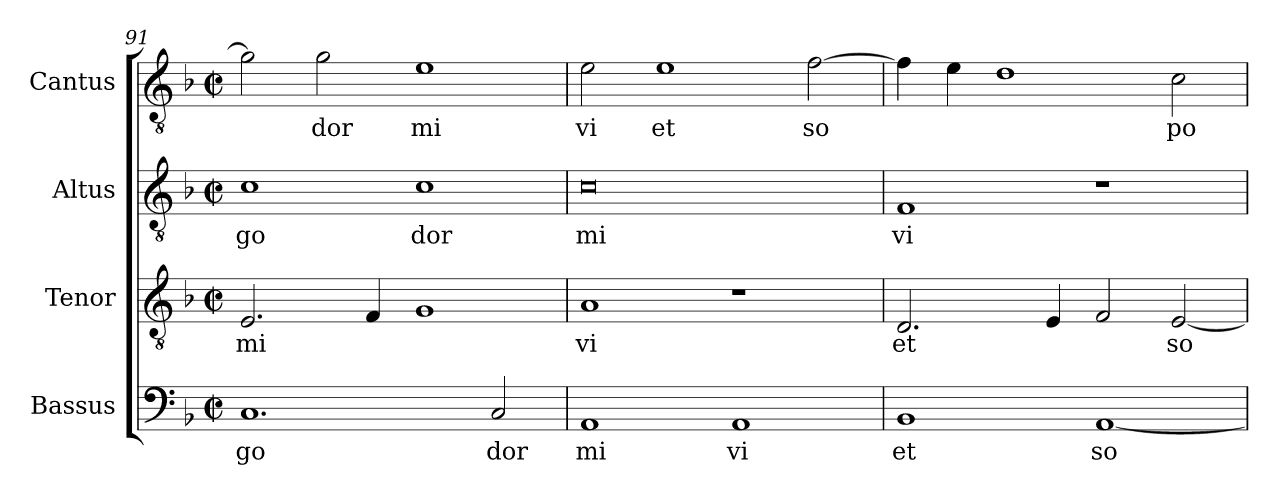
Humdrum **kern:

**kern	**text	**kern	**text	**kern	**text	**kern	**text
*part4	*part4	*part3	*part3	*part2	*part2	*part1	*part1
*staff4	*staff4	*staff3	*staff3	*staff2	*staff2	*staff1	*staff1
*I"Bassus	*	*I"Tenor	*	*I"Altus	*	*I"Cantus	*
*clefF4	*	*clefGv2	*	*clefGv2	*	*clefGv2	*
*k[b-]	*	*k[b-]	*	*k[b-]	*	*k[b-]	*
*F:	*	*F:	*	*F:	*	*F:	*
*M2/2	*	*M2/2	*	*M2/2	*	*M2/2	*
*met(c|)	*	*met(c|)	*	*met(c|)	*	*met(c|)	*
=91	=91	=91	=91	=91	=91	=91	=91
!	!LO:LY:b:cj	!	!LO:LY:b:cj	!	!LO:LY:b:cj	!	!LO:LY:b:cj
1.C	go	2.E/	mi	1c	go	2g\]	.
!	!	!	!	!	!	!	!LO:LY:b:cj
.	.	.	.	.	.	2g\	dor
!	!	!	!LO:LY:b:cj	!	!	!	!
.	.	4F/	.	.	.	.	.
!	!	!	!LO:LY:b:cj	!	!LO:LY:b:cj	!	!LO:LY:b:cj
.	.	1G	.	1c	dor	1e	mi
!	!LO:LY:b:cj	!	!	!	!	!	!
2C/	dor	.	.	.	.	.	.
=92	=92	=92	=92	=92	=92	=92	=92
!	!LO:LY:b:cj	!	!LO:LY:b:cj	!	!LO:LY:b:cj	!	!LO:LY:b:cj
1AA	mi	1A	vi	0c	mi	2e\	vi
!	!	!	!	!	!	!	!LO:LY:b:cj
.	.	.	.	.	.	1e	et
!	!LO:LY:b:cj	!	!	!	!	!	!
1AA	vi	1r	.	.	.	.	.
!	!	!	!	!	!	!	!LO:LY:b:cj
.	.	.	.	.	.	[>2f\	so
=93	=93	=93	=93	=93	=93	=93	=93
!	!LO:LY:b:cj	!	!LO:LY:b:cj	!	!LO:LY:b:cj	!	!LO:LY:b:cj
1BB-	et	2.D/	et	1F	vi	4f\]	.
!	!	!	!	!	!	!	!LO:LY:b:cj
.	.	.	.	.	.	4e\	.
!	!	!	!	!	!	!	!LO:LY:b:cj
.	.	.	.	.	.	1d	.
!	!	!	!LO:LY:b:cj	!	!	!	!
.	.	4E/	.	.	.	.	.
!	!LO:LY:b:cj	!	!LO:LY:b:cj	!	!	!	!
[<1AA	so	2F/	.	1r	.	.	.
!	!	!	!LO:LY:b:cj	!	!	!	!LO:LY:b:cj
.	.	[<2E/	so	.	.	2c\	po
=	=	=	=	=	=	=	=
*-	*-	*-	*-	*-	*-	*-	*-
